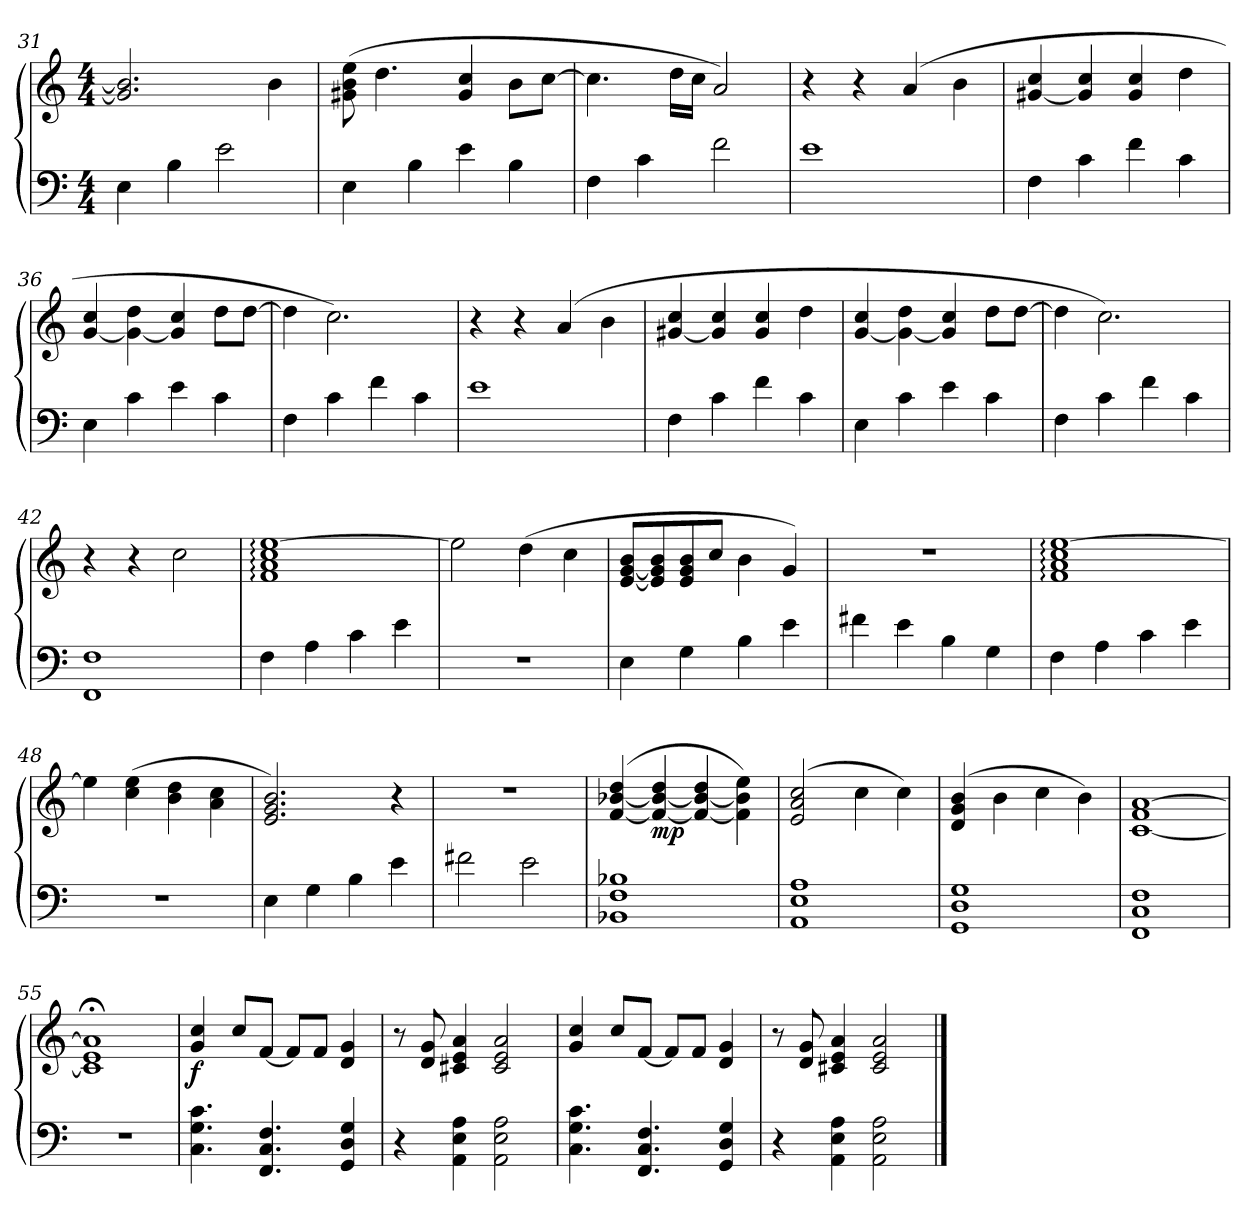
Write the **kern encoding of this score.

**kern	**kern	**dynam
*part1	*part1	*part1
*staff2	*staff1	*staff1/2
*clefF4	*clefG2	*
*k[]	*k[]	*
*M4/4	*M4/4	*
=31	=31	=31
4E\	2.g#]/ 2.b]/	.
4B\	.	.
2e\	.	.
.	4b\	.
=32	=32	=32
4E\	(8g#X\ 8b\ 8ee\	.
.	4.dd\	.
4B\	.	.
4e\	4g#/ 4cc/	.
4B\	8b\L	.
.	[8cc\J	.
=33	=33	=33
4F\	4.cc\]	.
4c\	.	.
.	16dd\LL	.
.	16cc\JJ	.
2f\	2a/)	.
!!LO:PB:g=z
=34	=34	=34
1e	4r	.
.	4r	.
.	(4a/	.
.	4b\	.
=35	=35	=35
4F\	[4g#X/ 4cc/	.
4c\	4g#]/ 4cc/	.
4f\	4g#/ 4cc/	.
4c\	4dd\	.
=36	=36	=36
4E\	[4g/ 4cc/	.
4c\	4g_\ 4dd\	.
4e\	4g]/ 4cc/	.
4c\	8dd\L	.
.	[8dd\J	.
=37	=37	=37
4F\	4dd\]	.
4c\	2.cc\)	.
4f\	.	.
4c\	.	.
!!LO:LB:g=z
=38	=38	=38
1e	4r	.
.	4r	.
.	(4a/	.
.	4b\	.
=39	=39	=39
4F\	[4g#X/ 4cc/	.
4c\	4g#]/ 4cc/	.
4f\	4g#/ 4cc/	.
4c\	4dd\	.
=40	=40	=40
4E\	[4g/ 4cc/	.
4c\	4g_\ 4dd\	.
4e\	4g]/ 4cc/	.
4c\	8dd\L	.
.	[8dd\J	.
=41	=41	=41
4F\	4dd\]	.
4c\	2.cc\)	.
4f\	.	.
4c\	.	.
=42	=42	=42
1FF 1F	4r	.
.	4r	.
.	2cc\	.
!!LO:LB:g=z
=43	=43	=43
4F\	1f: 1a: 1cc: [1ee:	.
4A\	.	.
4c\	.	.
4e\	.	.
=44	=44	=44
1r	2ee\]	.
.	(4dd\	.
.	4cc\	.
=45	=45	=45
4E\	[8e/ [8g/ 8b/L	.
.	8e]/ 8g]/ 8b/	.
4G\	8e/ 8g/ 8b/	.
.	8cc/J	.
4B\	4b\	.
4e\	4g/)	.
=46	=46	=46
4f#X\	1r	.
4e\	.	.
4B\	.	.
4G\	.	.
=47	=47	=47
4F\	1f: 1a: 1cc: [1ee:	.
4A\	.	.
4c\	.	.
4e\	.	.
!!LO:LB:g=z
=48	=48	=48
1r	4ee\]	.
.	(4cc\ 4ee\	.
.	4b\ 4dd\	.
.	4a\ 4cc\	.
=49	=49	=49
4E\	2.e/ 2.g/ 2.b/)	.
4G\	.	.
4B\	.	.
4e\	4r	.
=50	=50	=50
2f#X\	1r	.
2e\	.	.
=51	=51	=51
1BB-X 1F 1B-X	([4f/ [4b-X/ 4dd/	.
!	!	!LO:DY:b
.	4f_/ 4b-_/ 4dd/	mp
.	4f_/ 4b-_/ 4dd/	.
.	4f]\ 4b-]\ 4ee\)	.
=52	=52	=52
1AA 1E 1A	(2e/ 2a/ 2cc/	.
.	4cc\	.
.	4cc\)	.
=53	=53	=53
1GG 1D 1G	(4d/ 4g/ 4b/	.
.	4b\	.
.	4cc\	.
.	4b\)	.
!!LO:LB:g=z
=54	=54	=54
1FF 1C 1F	[1c 1f [1a	.
=55	=55	=55
1r	1c];< 1e;< 1a];<	.
=56	=56	=56
*	*MM148	*
!	!	!LO:DY:b
4.C\ 4.G\ 4.c\	4g/ 4cc/	f
.	8cc/L	.
4.FF/ 4.C/ 4.F/	[8f/J	.
.	8f/L]	.
.	8f/J	.
4GG/ 4D/ 4G/	4d/ 4g/	.
=57	=57	=57
4r	8r	.
.	8d/ 8g/	.
4AA\ 4E\ 4A\	4c#X/ 4e/ 4a/	.
2AA\ 2E\ 2A\	2c#/ 2e/ 2a/	.
=58	=58	=58
4.C\ 4.G\ 4.c\	4g/ 4cc/	.
.	8cc/L	.
4.FF/ 4.C/ 4.F/	[8f/J	.
.	8f/L]	.
.	8f/J	.
4GG/ 4D/ 4G/	4d/ 4g/	.
=59	=59	=59
4r	8r	.
.	8d/ 8g/	.
4AA\ 4E\ 4A\	4c#X/ 4e/ 4a/	.
2AA\ 2E\ 2A\	2c#/ 2e/ 2a/	.
==	==	==
*-	*-	*-
